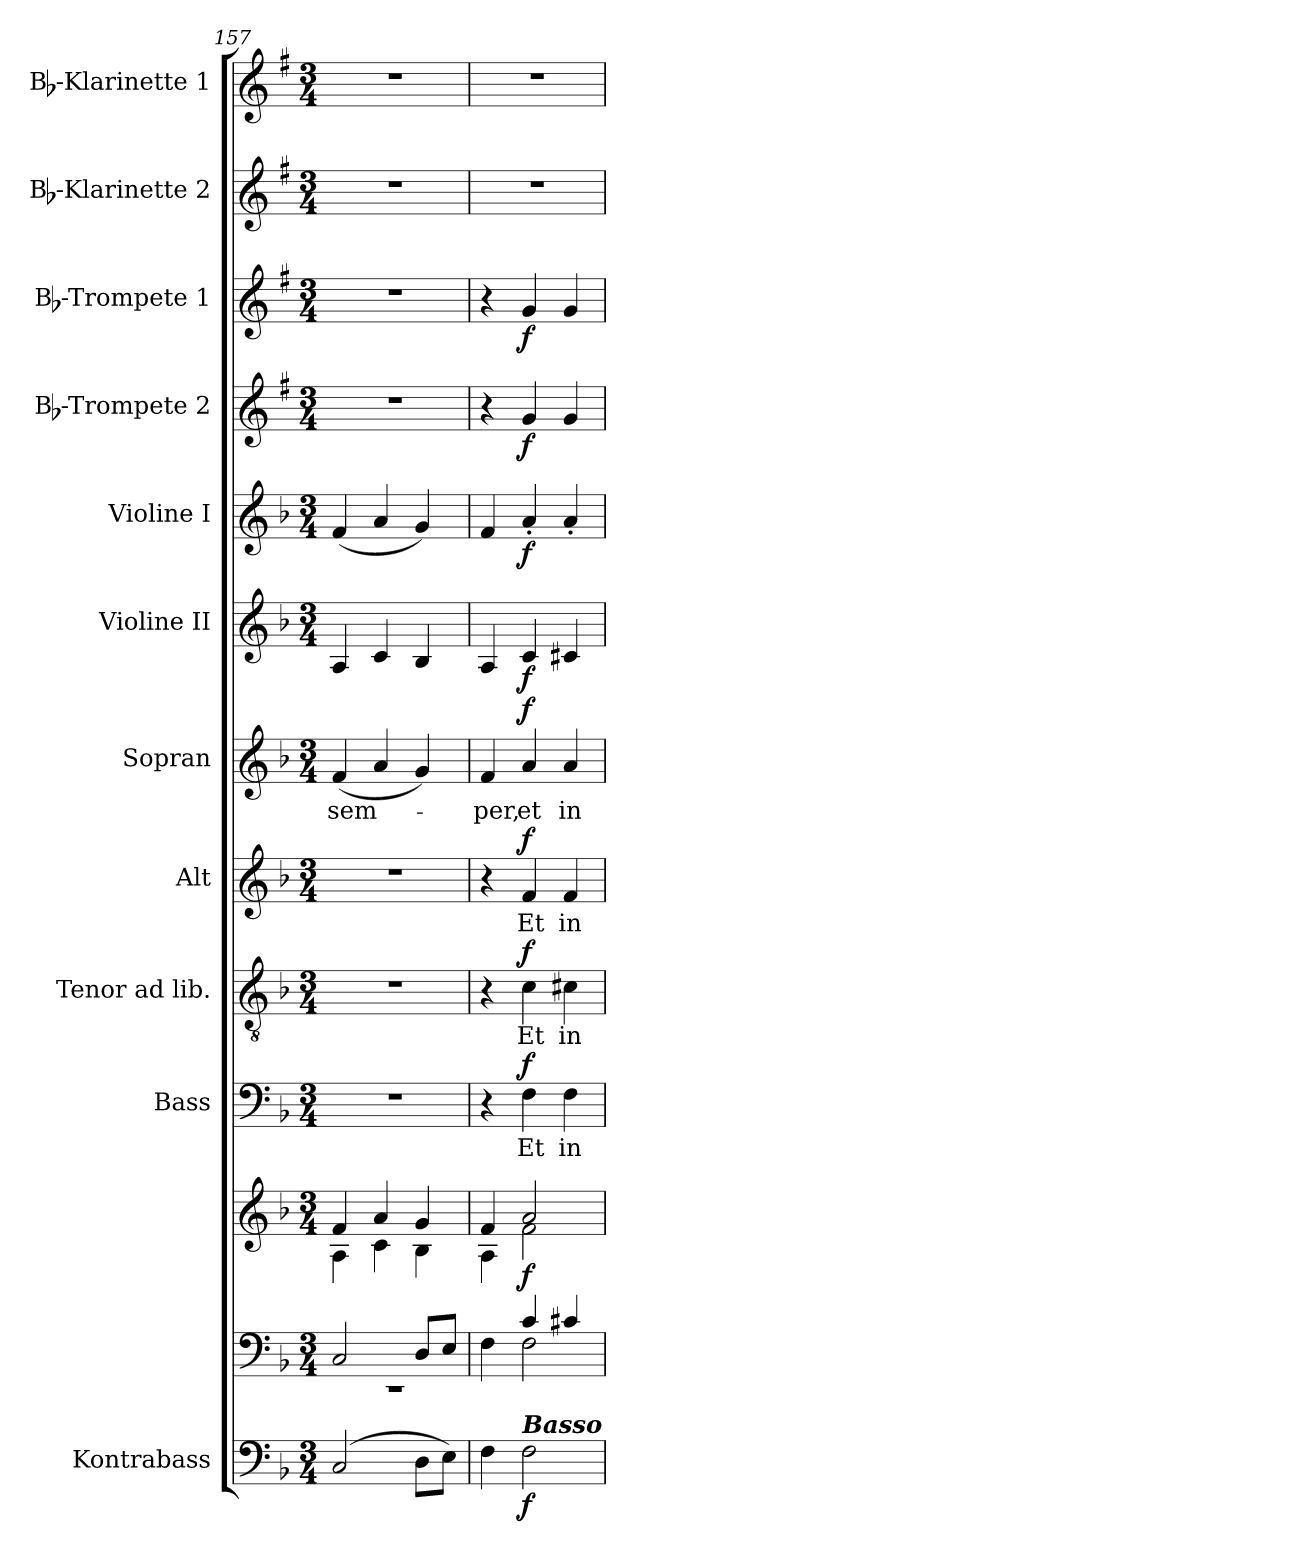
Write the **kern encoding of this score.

**kern	**dynam	**kern	**kern	**dynam	**kern	**text	**dynam	**kern	**text	**dynam	**kern	**text	**dynam	**kern	**text	**dynam	**kern	**dynam	**kern	**dynam	**kern	**dynam	**kern	**dynam	**kern	**kern
*part12	*part12	*part11	*part11	*part11	*part10	*part10	*part10	*part9	*part9	*part9	*part8	*part8	*part8	*part7	*part7	*part7	*part6	*part6	*part5	*part5	*part4	*part4	*part3	*part3	*part2	*part1
*staff13	*staff13	*staff12	*staff11	*staff11/12	*staff10	*staff10	*staff10	*staff9	*staff9	*staff9	*staff8	*staff8	*staff8	*staff7	*staff7	*staff7	*staff6	*staff6	*staff5	*staff5	*staff4	*staff4	*staff3	*staff3	*staff2	*staff1
*I"Kontrabass	*	*	*	*	*I"Bass	*	*	*I"Tenor ad lib.	*	*	*I"Alt	*	*	*I"Sopran	*	*	*I"Violine II	*	*I"Violine I	*	*I"Bb-Trompete 2	*	*I"Bb-Trompete 1	*	*I"Bb-Klarinette 2	*I"Bb-Klarinette 1
*I'Kb.	*	*	*	*	*I'B.	*	*	*I'T.	*	*	*I'A.	*	*	*I'S.	*	*	*I'Vl. II	*	*I'Vl. I	*	*I'Bb Trp. 2	*	*I'Bb Trp. 1	*	*I'Bb Kl. 2	*I'Bb Kl. 1
*clefF4	*	*clefF4	*clefG2	*	*clefF4	*	*	*clefGv2	*	*	*clefG2	*	*	*clefG2	*	*	*clefG2	*	*clefG2	*	*clefG2	*	*clefG2	*	*clefG2	*clefG2
*ITrd7c12	*	*	*	*	*	*	*	*	*	*	*	*	*	*	*	*	*	*	*	*	*ITrd1c2	*	*ITrd1c2	*	*ITrd1c2	*ITrd1c2
*k[b-]	*	*k[b-]	*k[b-]	*	*k[b-]	*	*	*k[b-]	*	*	*k[b-]	*	*	*k[b-]	*	*	*k[b-]	*	*k[b-]	*	*k[b-]	*	*k[b-]	*	*k[b-]	*k[b-]
*F:	*	*F:	*F:	*	*F:	*	*	*F:	*	*	*F:	*	*	*F:	*	*	*F:	*	*F:	*	*F:	*	*F:	*	*F:	*F:
*M3/4	*	*M3/4	*M3/4	*	*M3/4	*	*	*M3/4	*	*	*M3/4	*	*	*M3/4	*	*	*M3/4	*	*M3/4	*	*M3/4	*	*M3/4	*	*M3/4	*M3/4
=157	=157	=157	=157	=157	=157	=157	=157	=157	=157	=157	=157	=157	=157	=157	=157	=157	=157	=157	=157	=157	=157	=157	=157	=157	=157	=157
*	*	*^	*	*	*	*	*	*	*	*	*	*	*	*	*	*	*	*	*	*	*	*	*	*	*	*
!	!	!	!LO:N:vis=1	!	!	!	!	!	!	!	!	!	!	!	!	!LO:LY:b	!	!	!	!	!	!	!	!	!	!	!
*	*	*	*	*^	*	*	*	*	*	*	*	*	*	*	*	*	*	*	*	*	*	*	*	*	*	*	*
(>2CC/	.	2C/	2.rEE	4f/	4A\	.	2.r	.	.	2.r	.	.	2.r	.	.	(<4f/	sem-	.	4A/	.	(<4f/	.	2.r	.	2.r	.	2.r	2.r
.	.	.	.	4a/	4c\	.	.	.	.	.	.	.	.	.	.	4a/	.	.	4c/	.	4a/	.	.	.	.	.	.	.
8DD\L	.	8D/L	.	4g/	4B-\	.	.	.	.	.	.	.	.	.	.	4g/)	.	.	4B-/	.	4g/)	.	.	.	.	.	.	.
8EE\J)	.	8E/J	.	.	.	.	.	.	.	.	.	.	.	.	.	.	.	.	.	.	.	.	.	.	.	.	.	.
=158	=158	=158	=158	=158	=158	=158	=158	=158	=158	=158	=158	=158	=158	=158	=158	=158	=158	=158	=158	=158	=158	=158	=158	=158	=158	=158	=158	=158
!	!	!	!	!	!	!	!	!	!	!	!	!	!	!	!	!	!LO:LY:b	!	!	!	!	!	!	!	!	!	!	!
4FF\	.	4ryy	4F\	4f/	4A\	.	4r	.	.	4r	.	.	4r	.	.	4f/	-per,	.	4A/	.	4f/	.	4r	.	4r	.	2.r	2.r
!LO:TX:a:Bi:t=Basso	!	!	!	!	!	!	!	!	!	!	!	!	!	!	!	!	!	!	!	!	!	!	!	!	!	!	!	!
!	!LO:DY:b	!	!	!	!	!LO:DY:b	!	!LO:LY:b	!LO:DY:a	!	!LO:LY:b	!LO:DY:a	!	!LO:LY:b	!LO:DY:a	!	!LO:LY:b	!LO:DY:a	!	!LO:DY:b	!	!LO:DY:b	!	!LO:DY:b	!	!LO:DY:b	!	!
2FF\	f	4c/	2F\	2a/	2f\	f	4F\	Et	f	4c\	Et	f	4f/	Et	f	4a/	et	f	4c/	f	4a'</	f	4f/	f	4f/	f	.	.
!	!	!	!	!	!	!	!	!LO:LY:b	!	!	!LO:LY:b	!	!	!LO:LY:b	!	!	!LO:LY:b	!	!	!	!	!	!	!	!	!	!	!
.	.	4c#X/	.	.	.	.	4F\	in	.	4c#X\	in	.	4f/	in	.	4a/	in	.	4c#X/	.	4a'</	.	4f/	.	4f/	.	.	.
*	*	*v	*v	*	*	*	*	*	*	*	*	*	*	*	*	*	*	*	*	*	*	*	*	*	*	*	*	*
*	*	*	*v	*v	*	*	*	*	*	*	*	*	*	*	*	*	*	*	*	*	*	*	*	*	*	*	*
=	=	=	=	=	=	=	=	=	=	=	=	=	=	=	=	=	=	=	=	=	=	=	=	=	=	=
*-	*-	*-	*-	*-	*-	*-	*-	*-	*-	*-	*-	*-	*-	*-	*-	*-	*-	*-	*-	*-	*-	*-	*-	*-	*-	*-
